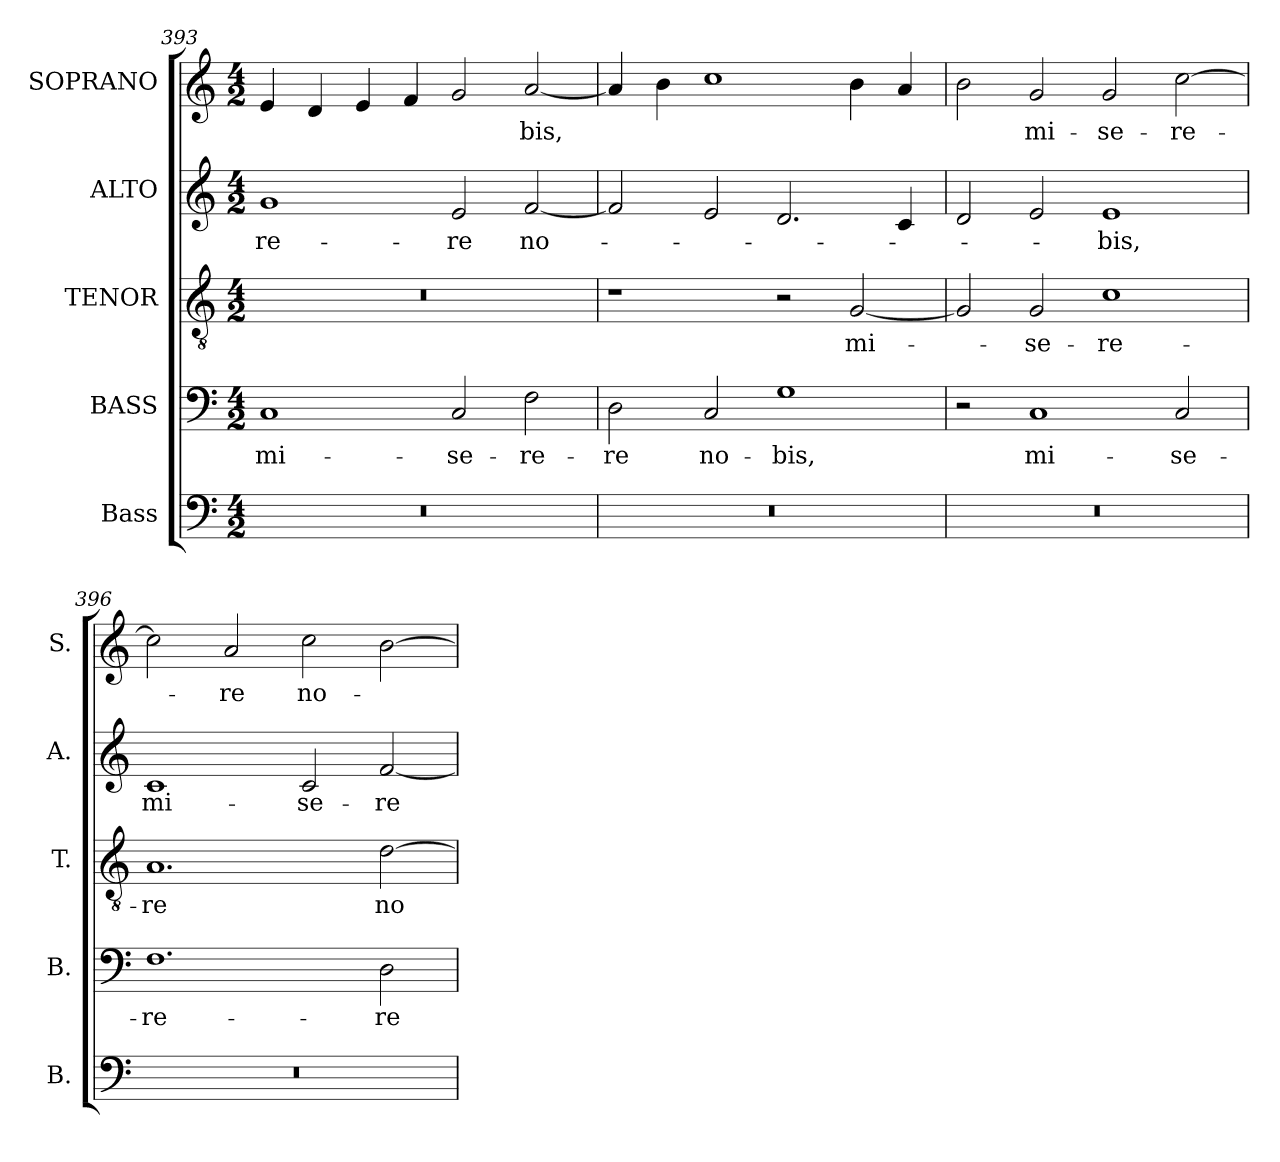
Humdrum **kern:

**kern	**kern	**text	**kern	**text	**kern	**text	**kern	**text
*part5	*part4	*part4	*part3	*part3	*part2	*part2	*part1	*part1
*staff5	*staff4	*staff4	*staff3	*staff3	*staff2	*staff2	*staff1	*staff1
*I"Bass	*I"BASS	*	*I"TENOR	*	*I"ALTO	*	*I"SOPRANO	*
*I'B.	*I'B.	*	*I'T.	*	*I'A.	*	*I'S.	*
!!LO:LB:g=z
*clefF4	*clefF4	*	*clefGv2	*	*clefG2	*	*clefG2	*
*	*	*	*ITrd7c12	*	*	*	*	*
*k[]	*k[]	*	*k[]	*	*k[]	*	*k[]	*
*C:	*C:	*	*C:	*	*C:	*	*C:	*
*M4/2	*M4/2	*	*M4/2	*	*M4/2	*	*M4/2	*
=393	=393	=393	=393	=393	=393	=393	=393	=393
!LO:N:vis=1	!	!	!	!	!	!	!	!
!	!	!LO:LY:b:color=#000000	!LO:N:vis=1	!	!	!	!	!
!	!	!	!	!	!	!LO:LY:b:color=#000000	!	!
0r	1Ci	mi-	0r	.	1gi	-re-	4ei/	.
.	.	.	.	.	.	.	4di/	.
.	.	.	.	.	.	.	4ei/	.
.	.	.	.	.	.	.	4fi/	.
!	!	!LO:LY:b:color=#000000	!	!	!	!	!	!
!	!	!	!	!	!	!LO:LY:b:color=#000000	!	!
.	2Ci/	-se-	.	.	2ei/	-re	2gi/	.
!	!	!LO:LY:b:color=#000000	!	!	!	!	!	!
!	!	!	!	!	!	!LO:LY:b:color=#000000	!	!
!	!	!	!	!	!	!	!	!LO:LY:b:color=#000000
.	2Fi\	-re-	.	.	[2fi/	no-	[2ai/	-bis,
=394	=394	=394	=394	=394	=394	=394	=394	=394
!LO:N:vis=1	!	!	!	!	!	!	!	!
!	!	!LO:LY:b:color=#000000	!	!	!	!	!	!
0r	2Di\	-re	1r	.	2fi/]	.	4ai/]	.
.	.	.	.	.	.	.	4bi\	.
!	!	!LO:LY:b:color=#000000	!	!	!	!	!	!
.	2Ci/	no-	.	.	2ei/	.	1cci	.
!	!	!LO:LY:b:color=#000000	!	!	!	!	!	!
.	1Gi	-bis,	2r	.	2.di/	.	.	.
!	!	!	!	!LO:LY:b:color=#000000	!	!	!	!
.	.	.	[2GGi/	mi-	.	.	4bi\	.
.	.	.	.	.	4ci/	.	4ai/	.
=395	=395	=395	=395	=395	=395	=395	=395	=395
!LO:N:vis=1	!	!	!	!	!	!	!	!
0r	2r	.	2GGi/]	.	2di/	.	2bi\	.
!	!	!LO:LY:b:color=#000000	!	!	!	!	!	!
!	!	!	!	!LO:LY:b:color=#000000	!	!	!	!
!	!	!	!	!	!	!	!	!LO:LY:b:color=#000000
.	1Ci	mi-	2GGi/	-se-	2ei/	.	2gi/	mi-
!	!	!	!	!LO:LY:b:color=#000000	!	!	!	!
!	!	!	!	!	!	!LO:LY:b:color=#000000	!	!
!	!	!	!	!	!	!	!	!LO:LY:b:color=#000000
.	.	.	1Ci	-re-	1ei	-bis,	2gi/	-se-
!	!	!LO:LY:b:color=#000000	!	!	!	!	!	!
!	!	!	!	!	!	!	!	!LO:LY:b:color=#000000
.	2Ci/	-se-	.	.	.	.	[2cci\	-re-
=396	=396	=396	=396	=396	=396	=396	=396	=396
!LO:N:vis=1	!	!	!	!	!	!	!	!
!	!	!LO:LY:b:color=#000000	!	!	!	!	!	!
!	!	!	!	!LO:LY:b:color=#000000	!	!	!	!
!	!	!	!	!	!	!LO:LY:b:color=#000000	!	!
0r	1.Fi	-re-	1.AAi	-re	1ci	mi-	2cci\]	.
!	!	!	!	!	!	!	!	!LO:LY:b:color=#000000
.	.	.	.	.	.	.	2ai/	-re
!	!	!	!	!	!	!LO:LY:b:color=#000000	!	!
!	!	!	!	!	!	!	!	!LO:LY:b:color=#000000
.	.	.	.	.	2ci/	-se-	2cci\	no-
!	!	!LO:LY:b:color=#000000	!	!	!	!	!	!
!	!	!	!	!LO:LY:b:color=#000000	!	!	!	!
!	!	!	!	!	!	!LO:LY:b:color=#000000	!	!
.	2Di\	-re	[2Di\	no-	[2fi/	-re-	[2bi\	.
=	=	=	=	=	=	=	=	=
*-	*-	*-	*-	*-	*-	*-	*-	*-
